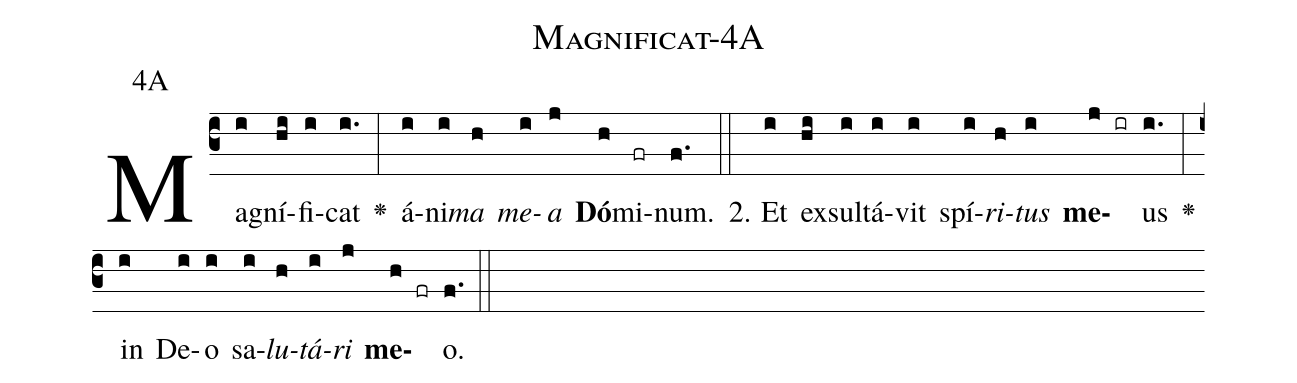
name: Magnificat-4A;
annotation: 4A;
%%
(c3)Ma(i)gní(hi)fi(i)cat(i.) <v>\greheightstar</v>(:) á(i)ni(i)<i>ma</i>(h) <i>me</i>(i)<i>a</i>(j) <b>Dó</b>(h)mi(fr)num.(f.) (::)
2. Et(i) ex(hi)sul(i)tá(i)vit(i) spí(i)<i>ri</i>(h)<i>tus</i>(i) <b>me</b>(j ir)us(i.) <v>\greheightstar</v>(:) in(i) De(i)o(i) sa(i)<i>lu</i>(h)<i>tá</i>(i)<i>ri</i>(j) <b>me</b>(h fr)o.(f.) (::)


%E(i) u(h) o(i) u(j) a(h) e.(f.) (::)
